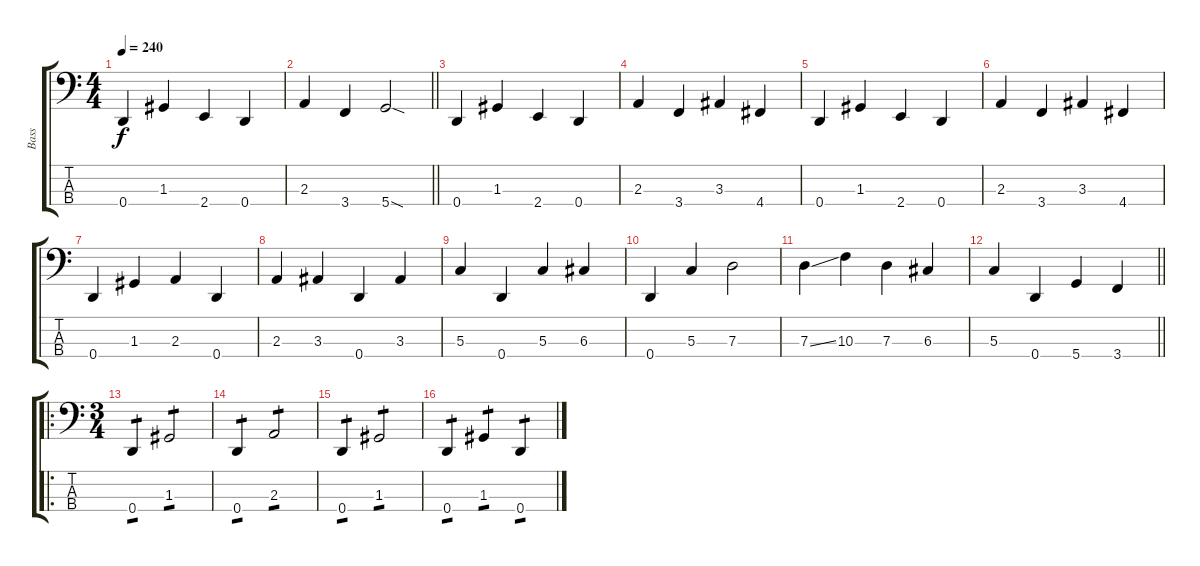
\track ("Bass" "Bass") {instrument electricbasspick}
\staff {score tabs}
\tuning (F2 C2 G1 D1) {hide}
\ts (4 4)
\tempo 240
\clef f4
\ks c
0.4.4{dy f} 1.3.4 2.4.4 0.4.4 |
\barLineRight lightlight
2.3.4 3.4.4 5.4{sod}.2 |
\section ("" "")
0.4.4 1.3.4 2.4.4 0.4.4 |
2.3.4 3.4.4 3.3.4 4.4.4 |
0.4.4 1.3.4 2.4.4 0.4.4 |
2.3.4 3.4.4 3.3.4 4.4.4 |
0.4.4 1.3.4 2.3.4 0.4.4 |
2.3.4 3.3.4 0.4.4 3.3.4 |
5.3.4 0.4.4 5.3.4 6.3.4 |
0.4.4 5.3.4 7.3.2 |
7.3{ss}.4 10.3.4 7.3.4 6.3.4 |
\barLineRight lightlight
5.3.4 0.4.4 5.4.4 3.4.4 |
\ro
\ts (3 4)
\section ("" "")
0.4.4{tp 1} 1.3.2{tp 1} |
0.4.4{tp 1} 2.3.2{tp 1} |
0.4.4{tp 1} 1.3.2{tp 1} |
0.4.4{tp 1} 1.3.4{tp 1} 0.4.4{tp 1}
